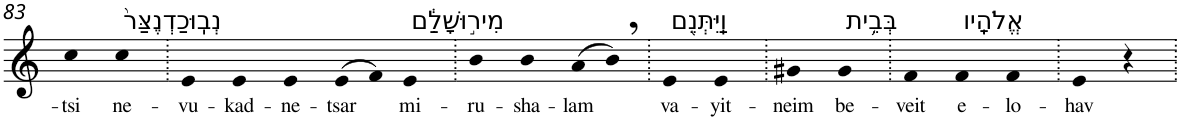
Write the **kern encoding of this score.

**kern	**text
*part1	*part1
*staff1	*staff1
*I"Piano	*
*I'Pno	*
!!LO:PB:g=z
*clefG2	*
*k[]	*
=83	=83
!	!LO:LY:b
4cc	-tsi
!LO:TX:a:t=נְבֽוּכַדְנֶצַּר֙	!
!	!LO:LY:b
4cc	ne-
=84.	=84.
!	!LO:LY:b
4e	-vu-
!	!LO:LY:b
4e	-kad-
!	!LO:LY:b
4e	-ne-
!	!LO:LY:b
(>8e	-tsar
8f)	.
!LO:TX:a:t=מִיר֣וּשָׁלִַ֔ם	!
!	!LO:LY:b
4e	mi-
=85.	=85.
!	!LO:LY:b
4b	-ru-
!	!LO:LY:b
4b	-sha-
!	!LO:LY:b
(>8a	-lam
8b,)	.
=86.	=86.
!LO:TX:a:t=וַֽיִּתְּנֵ֖ם	!
!	!LO:LY:b
4e	va-
!	!LO:LY:b
4e	-yit-
=87.	=87.
!	!LO:LY:b
4g#X	-neim
!LO:TX:a:t=בְּבֵ֥ית	!
!	!LO:LY:b
4g#	be-
=88.	=88.
!	!LO:LY:b
4f	-veit
!LO:TX:a:t=אֱלֹהָֽיו	!
!	!LO:LY:b
4f	e-
!	!LO:LY:b
4f	-lo-
=89.	=89.
!	!LO:LY:b
4e	-hav
4r	.
=.	=.
*-	*-
